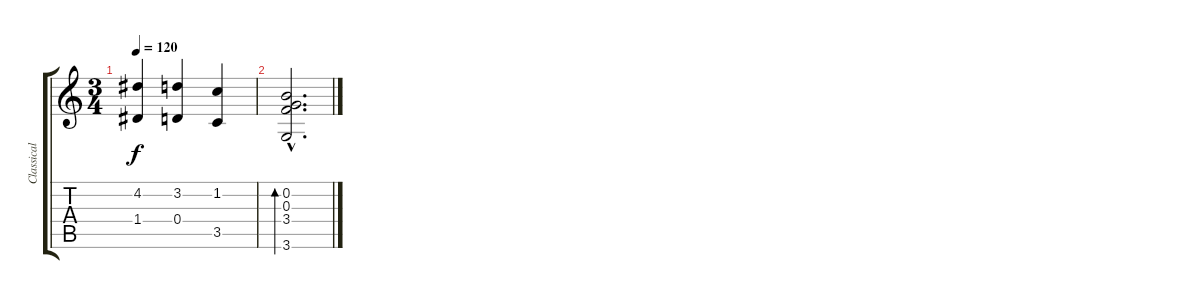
\track ("Classical Guitar" "Classical ") {instrument acousticguitarnylon}
\staff {score tabs}
\tuning (E4 B3 G3 D3 A2 E2) {hide}
\ts (3 4)
\tempo 120
\clef g2
\ks c
(4.2 1.4).4{dy f} (3.2 0.4).4 (1.2 3.5).4 |
(0.2{hac} 0.3{hac} 3.4{hac} 3.6{hac}).2{d bd 240}
